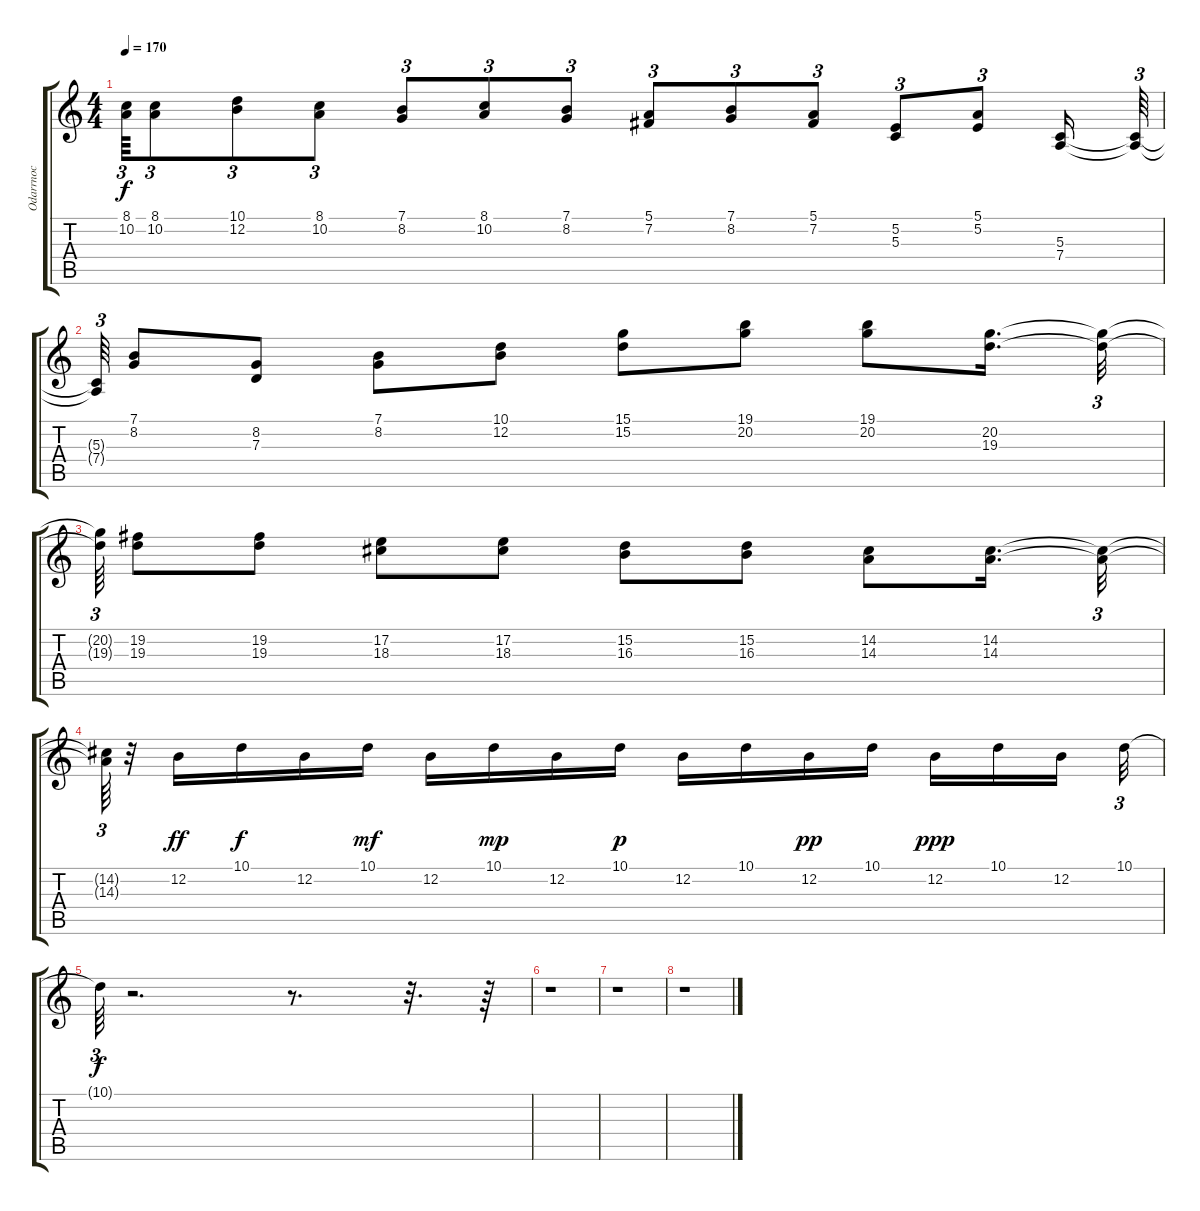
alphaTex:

\track ("Odarrnoc" "Odarrnoc") {instrument harpsichord}
\staff {score tabs}
\tuning (E4 B3 G3 D3 A2 E2) {hide}
\ts (4 4)
\tempo 170
\clef g2
\ks c
(8.1{t} 10.2{t}).64{tu (3 2) dy f} (8.1 10.2).8{tu (3 2)} (10.1 12.2).8{tu (3 2)} (8.1 10.2).8{tu (3 2)} (7.1 8.2).8{tu (3 2)} (8.1 10.2).8{tu (3 2)} (7.1 8.2).8{tu (3 2)} (5.1 7.2).8{tu (3 2)} (7.1 8.2).8{tu (3 2)} (5.1 7.2).8{tu (3 2)} (5.2 5.3).8{tu (3 2)} (5.1 5.2).8{tu (3 2)} (5.3 7.4).16 (5.3{t} 7.4{t}).64{tu (3 2)} |
(5.3{t} 7.4{t}).64{tu (3 2)} (7.1 8.2).8 (8.2 7.3).8 (7.1 8.2).8 (10.1 12.2).8 (15.1 15.2).8 (19.1 20.2).8 (19.1 20.2).8 (20.2 19.3).16{d} (20.2{t} 19.3{t}).32{tu (3 2)} |
(20.2{t} 19.3{t}).64{tu (3 2)} (19.2 19.3).8 (19.2 19.3).8 (17.2 18.3).8 (17.2 18.3).8 (15.2 16.3).8 (15.2 16.3).8 (14.2 14.3).8 (14.2 14.3).16{d} (14.2{t} 14.3{t}).32{tu (3 2)} |
(14.2{t} 14.3{t}).64{tu (3 2)} r.32 12.2.16{dy ff} 10.1.16{dy f} 12.2.16 10.1.16{dy mf} 12.2.16 10.1.16{dy mp} 12.2.16 10.1.16{dy p} 12.2.16 10.1.16 12.2.16{dy pp} 10.1.16 12.2.16{dy ppp} 10.1.16 12.2.16{beam splitsecondary} 10.1.32{tu (3 2)} |
10.1{t}.64{tu (3 2) dy f} r.2{d} r.8{d} r.32{d} r.64 |
r.1 |
r.1 |
r.1
